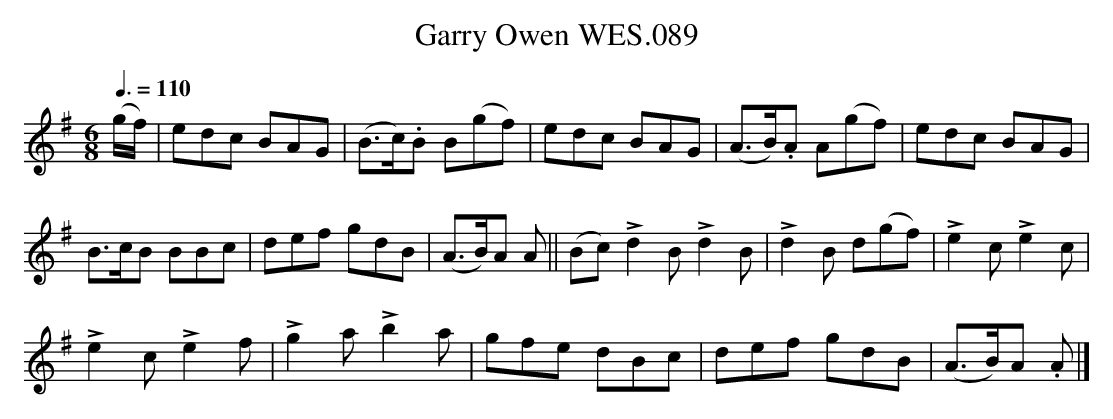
X:1
T:Garry Owen WES.089
M:6/8
L:1/8
Q:3/8=110
K:G
(g/f/)|edc BAG|(B>c).B B(gf)|edc BAG|(A>B).A A(gf)|edc BAG|
B>cB BBc|def gdB|(A>B)A A||(Bc)!accent!d2B!accent!d2B|!accent!d2B d(gf)|!accent!e2c!accent!e2c|
!accent!e2c!accent!e2f|!accent!g2a!accent!b2a|gfe dBc|def gdB|(A>B)A .A|]
